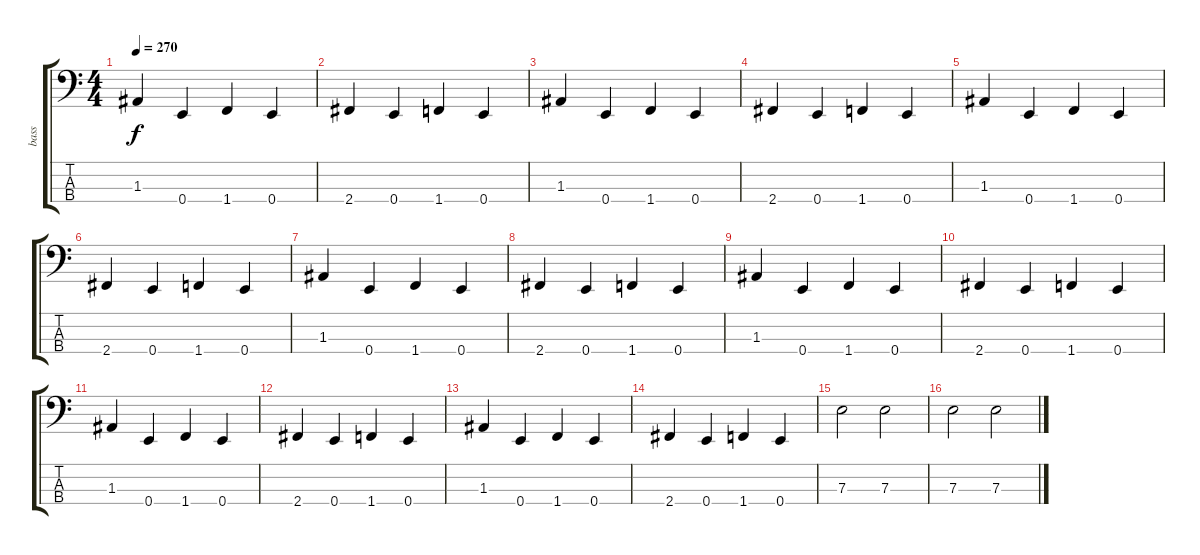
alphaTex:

\track ("bass" "bass") {instrument electricbasspick}
\staff {score tabs}
\tuning (G2 D2 A1 E1) {hide}
\ts (4 4)
\tempo 270
\clef f4
\ks c
1.3.4{dy f} 0.4.4 1.4.4 0.4.4 |
2.4.4 0.4.4 1.4.4 0.4.4 |
1.3.4 0.4.4 1.4.4 0.4.4 |
2.4.4 0.4.4 1.4.4 0.4.4 |
1.3.4 0.4.4 1.4.4 0.4.4 |
2.4.4 0.4.4 1.4.4 0.4.4 |
1.3.4 0.4.4 1.4.4 0.4.4 |
2.4.4 0.4.4 1.4.4 0.4.4 |
1.3.4 0.4.4 1.4.4 0.4.4 |
2.4.4 0.4.4 1.4.4 0.4.4 |
1.3.4 0.4.4 1.4.4 0.4.4 |
2.4.4 0.4.4 1.4.4 0.4.4 |
1.3.4 0.4.4 1.4.4 0.4.4 |
2.4.4 0.4.4 1.4.4 0.4.4 |
7.3.2 7.3.2 |
7.3.2 7.3.2
